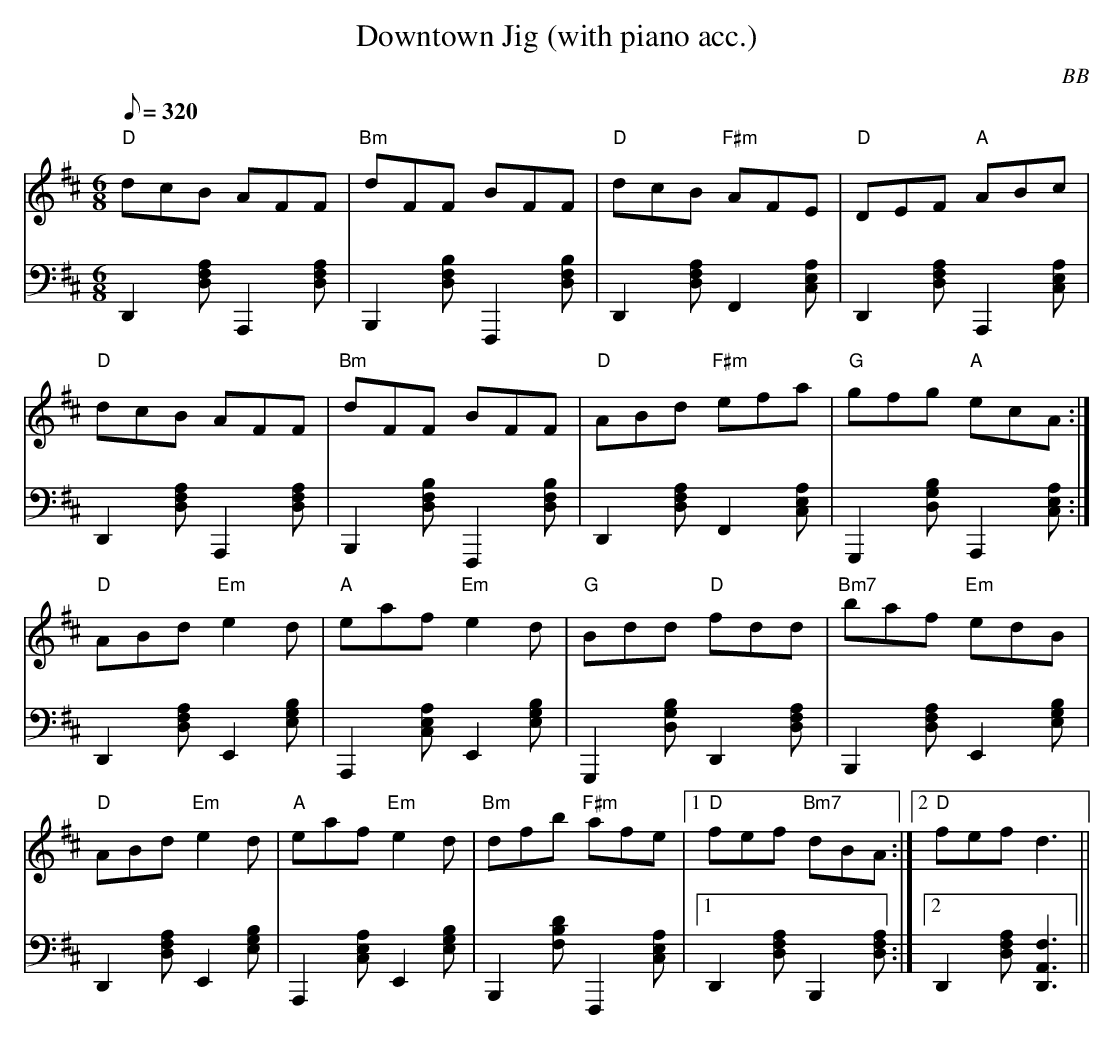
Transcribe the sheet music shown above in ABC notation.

X:1
T: Downtown Jig (with piano acc.)
C: BB
Q: 1/8=320
M: 6/8
L: 1/8
V: 1 program 1 110 %fiddle
V: 2 volume=70 clef=bass m=D program 1 00
K: D
[V:1] "D"dcB AFF|"Bm"dFF BFF|"D"dcB "F#m"AFE|"D"DEF "A"ABc|
[V:2] D,2[AFD]A,,2[AFD]|B,,2[BDF]F,,2[BDF]|D,2[AFD]F,2[ECA]|D,2[AFD]A,,2[AEC]|
[V:1] "D"dcB AFF|"Bm"dFF BFF|"D"ABd "F#m"efa|"G"gfg "A"ecA :|
[V:2] D,2[AFD]A,,2[AFD]|B,,2[BDF] F,,2[BDF]|D,2[AFD]F,2[ECA]|G,,2[GDB]A,,2[AEC]:|
[V:1] "D"ABd "Em"e2d|"A"eaf "Em"e2d|"G"Bdd "D"fdd|"Bm7"baf "Em"edB|
[V:2] D,2[AFD]E,2[EBG]|A,,2[AEC]E,2[EBG]|G,,2[GBD]D,2[AFD]|B,,2[DFA]E,2[EBG]|
[V:1] "D"ABd "Em"e2d|"A"eaf "Em"e2d|"Bm"dfb "F#m"afe|1 "D"fef "Bm7"dBA :|2\
"D" fef d3||
[V:2] D,2[AFD]E,2[EBG]|A,,2[AEC]E,2[EBG]|B,,2[BFd]F,,2[ECA]|1 D,2[AFD]B,,2[DFA]:|2\
D,2[AFD] [D,3F3A,3]||
